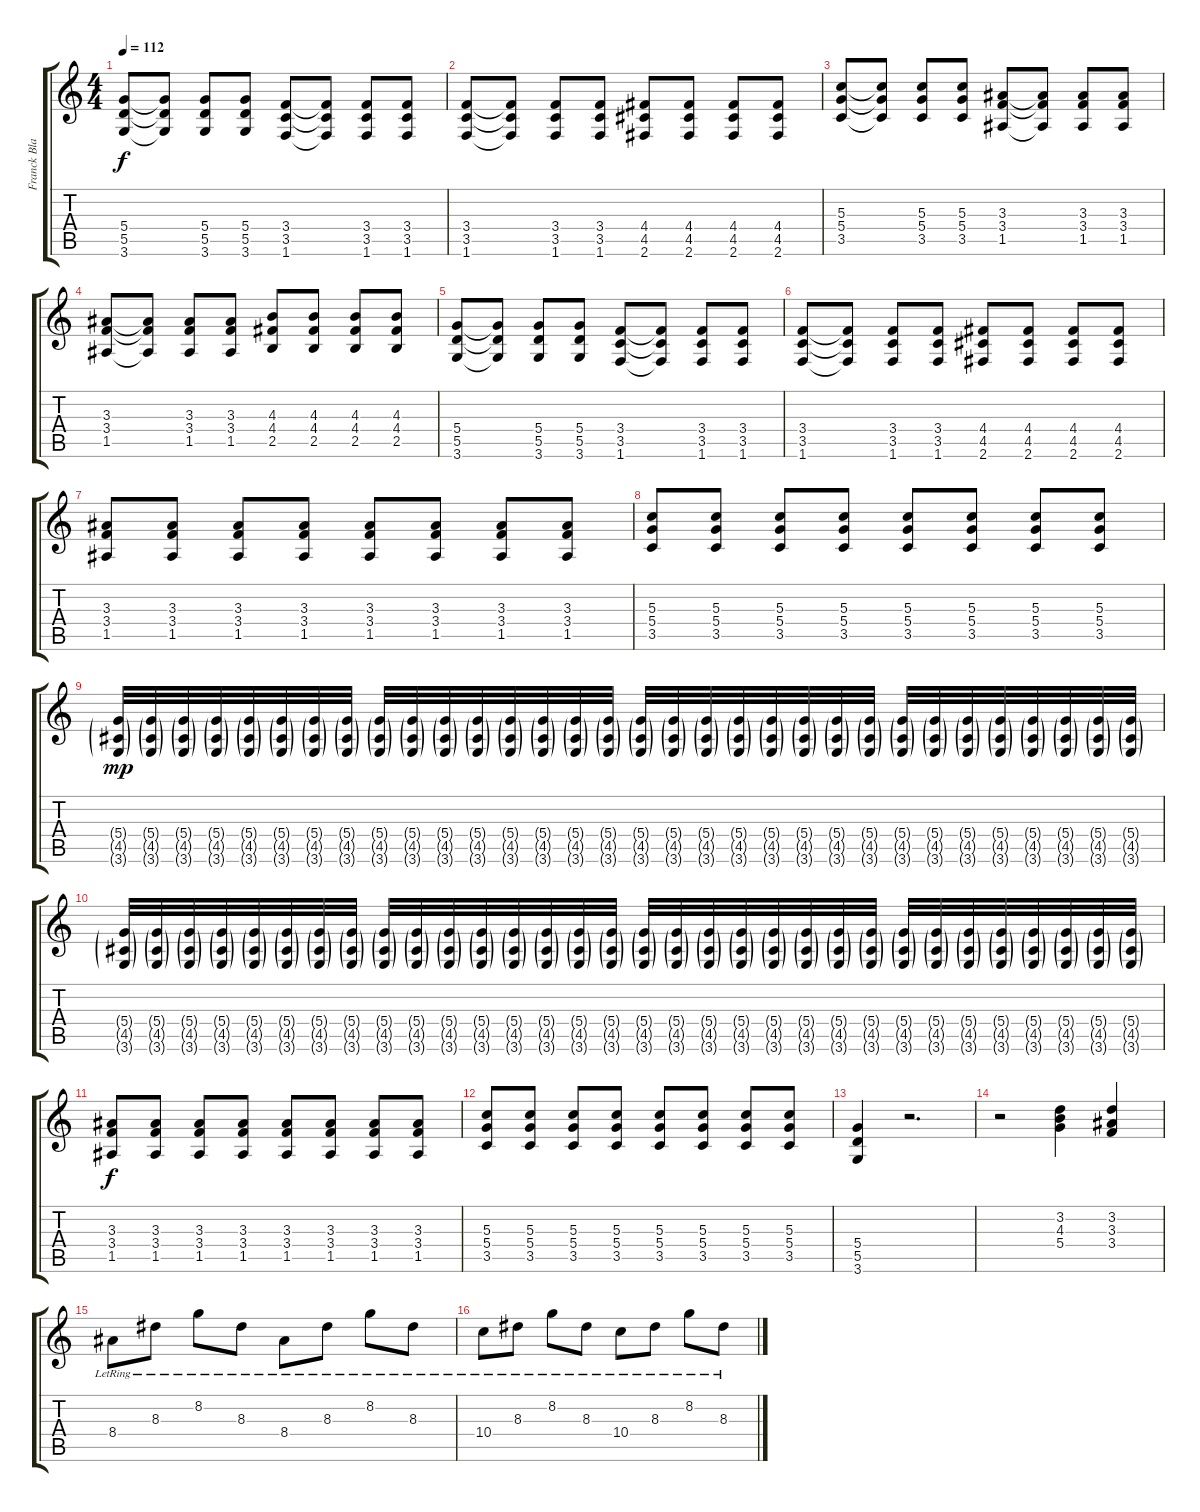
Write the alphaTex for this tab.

\track ("Franck Black" "Franck Bla") {instrument overdrivenguitar}
\staff {score tabs}
\tuning (E4 B3 G3 D3 A2 E2) {hide}
\ts (4 4)
\tempo 112
\clef g2
\ks c
(5.4 5.5 3.6).8{dy f} (5.4{t} 5.5{t} 3.6{t}).8 (5.4 5.5 3.6).8 (5.4 5.5 3.6).8 (3.4 3.5 1.6).8 (3.4{t} 3.5{t} 1.6{t}).8 (3.4 3.5 1.6).8 (3.4 3.5 1.6).8 |
(3.4 3.5 1.6).8 (3.4{t} 3.5{t} 1.6{t}).8 (3.4 3.5 1.6).8 (3.4 3.5 1.6).8 (4.4 4.5 2.6).8 (4.4 4.5 2.6).8 (4.4 4.5 2.6).8 (4.4 4.5 2.6).8 |
(5.3 5.4 3.5).8 (5.3{t} 5.4{t} 3.5{t}).8 (5.3 5.4 3.5).8 (5.3 5.4 3.5).8 (3.3 3.4 1.5).8 (3.3{t} 3.4{t} 1.5{t}).8 (3.3 3.4 1.5).8 (3.3 3.4 1.5).8 |
(3.3 3.4 1.5).8 (3.3{t} 3.4{t} 1.5{t}).8 (3.3 3.4 1.5).8 (3.3 3.4 1.5).8 (4.3 4.4 2.5).8 (4.3 4.4 2.5).8 (4.3 4.4 2.5).8 (4.3 4.4 2.5).8 |
(5.4 5.5 3.6).8 (5.4{t} 5.5{t} 3.6{t}).8 (5.4 5.5 3.6).8 (5.4 5.5 3.6).8 (3.4 3.5 1.6).8 (3.4{t} 3.5{t} 1.6{t}).8 (3.4 3.5 1.6).8 (3.4 3.5 1.6).8 |
(3.4 3.5 1.6).8 (3.4{t} 3.5{t} 1.6{t}).8 (3.4 3.5 1.6).8 (3.4 3.5 1.6).8 (4.4 4.5 2.6).8 (4.4 4.5 2.6).8 (4.4 4.5 2.6).8 (4.4 4.5 2.6).8 |
(3.3 3.4 1.5).8 (3.3 3.4 1.5).8 (3.3 3.4 1.5).8 (3.3 3.4 1.5).8 (3.3 3.4 1.5).8 (3.3 3.4 1.5).8 (3.3 3.4 1.5).8 (3.3 3.4 1.5).8 |
(5.3 5.4 3.5).8 (5.3 5.4 3.5).8 (5.3 5.4 3.5).8 (5.3 5.4 3.5).8 (5.3 5.4 3.5).8 (5.3 5.4 3.5).8 (5.3 5.4 3.5).8 (5.3 5.4 3.5).8 |
(5.4{g} 4.5{g} 3.6{g}).32{dy mp} (5.4{g} 4.5{g} 3.6{g}).32 (5.4{g} 4.5{g} 3.6{g}).32 (5.4{g} 4.5{g} 3.6{g}).32 (5.4{g} 4.5{g} 3.6{g}).32 (5.4{g} 4.5{g} 3.6{g}).32 (5.4{g} 4.5{g} 3.6{g}).32 (5.4{g} 4.5{g} 3.6{g}).32 (5.4{g} 4.5{g} 3.6{g}).32 (5.4{g} 4.5{g} 3.6{g}).32 (5.4{g} 4.5{g} 3.6{g}).32 (5.4{g} 4.5{g} 3.6{g}).32 (5.4{g} 4.5{g} 3.6{g}).32 (5.4{g} 4.5{g} 3.6{g}).32 (5.4{g} 4.5{g} 3.6{g}).32 (5.4{g} 4.5{g} 3.6{g}).32 (5.4{g} 4.5{g} 3.6{g}).32 (5.4{g} 4.5{g} 3.6{g}).32 (5.4{g} 4.5{g} 3.6{g}).32 (5.4{g} 4.5{g} 3.6{g}).32 (5.4{g} 4.5{g} 3.6{g}).32 (5.4{g} 4.5{g} 3.6{g}).32 (5.4{g} 4.5{g} 3.6{g}).32 (5.4{g} 4.5{g} 3.6{g}).32 (5.4{g} 4.5{g} 3.6{g}).32 (5.4{g} 4.5{g} 3.6{g}).32 (5.4{g} 4.5{g} 3.6{g}).32 (5.4{g} 4.5{g} 3.6{g}).32 (5.4{g} 4.5{g} 3.6{g}).32 (5.4{g} 4.5{g} 3.6{g}).32 (5.4{g} 4.5{g} 3.6{g}).32 (5.4{g} 4.5{g} 3.6{g}).32 |
(5.4{g} 4.5{g} 3.6{g}).32 (5.4{g} 4.5{g} 3.6{g}).32 (5.4{g} 4.5{g} 3.6{g}).32 (5.4{g} 4.5{g} 3.6{g}).32 (5.4{g} 4.5{g} 3.6{g}).32 (5.4{g} 4.5{g} 3.6{g}).32 (5.4{g} 4.5{g} 3.6{g}).32 (5.4{g} 4.5{g} 3.6{g}).32 (5.4{g} 4.5{g} 3.6{g}).32 (5.4{g} 4.5{g} 3.6{g}).32 (5.4{g} 4.5{g} 3.6{g}).32 (5.4{g} 4.5{g} 3.6{g}).32 (5.4{g} 4.5{g} 3.6{g}).32 (5.4{g} 4.5{g} 3.6{g}).32 (5.4{g} 4.5{g} 3.6{g}).32 (5.4{g} 4.5{g} 3.6{g}).32 (5.4{g} 4.5{g} 3.6{g}).32 (5.4{g} 4.5{g} 3.6{g}).32 (5.4{g} 4.5{g} 3.6{g}).32 (5.4{g} 4.5{g} 3.6{g}).32 (5.4{g} 4.5{g} 3.6{g}).32 (5.4{g} 4.5{g} 3.6{g}).32 (5.4{g} 4.5{g} 3.6{g}).32 (5.4{g} 4.5{g} 3.6{g}).32 (5.4{g} 4.5{g} 3.6{g}).32 (5.4{g} 4.5{g} 3.6{g}).32 (5.4{g} 4.5{g} 3.6{g}).32 (5.4{g} 4.5{g} 3.6{g}).32 (5.4{g} 4.5{g} 3.6{g}).32 (5.4{g} 4.5{g} 3.6{g}).32 (5.4{g} 4.5{g} 3.6{g}).32 (5.4{g} 4.5{g} 3.6{g}).32 |
(3.3 3.4 1.5).8{dy f} (3.3 3.4 1.5).8 (3.3 3.4 1.5).8 (3.3 3.4 1.5).8 (3.3 3.4 1.5).8 (3.3 3.4 1.5).8 (3.3 3.4 1.5).8 (3.3 3.4 1.5).8 |
(5.3 5.4 3.5).8 (5.3 5.4 3.5).8 (5.3 5.4 3.5).8 (5.3 5.4 3.5).8 (5.3 5.4 3.5).8 (5.3 5.4 3.5).8 (5.3 5.4 3.5).8 (5.3 5.4 3.5).8 |
(5.4 5.5 3.6).4 r.2{d} |
r.2 (3.2 4.3 5.4).4 (3.2 3.3 3.4).4 |
\section ("" "")
8.4{lr}.8 8.3{lr}.8 8.2{lr}.8 8.3{lr}.8 8.4{lr}.8 8.3{lr}.8 8.2{lr}.8 8.3{lr}.8 |
10.4{lr}.8 8.3{lr}.8 8.2{lr}.8 8.3{lr}.8 10.4{lr}.8 8.3{lr}.8 8.2{lr}.8 8.3{lr}.8
